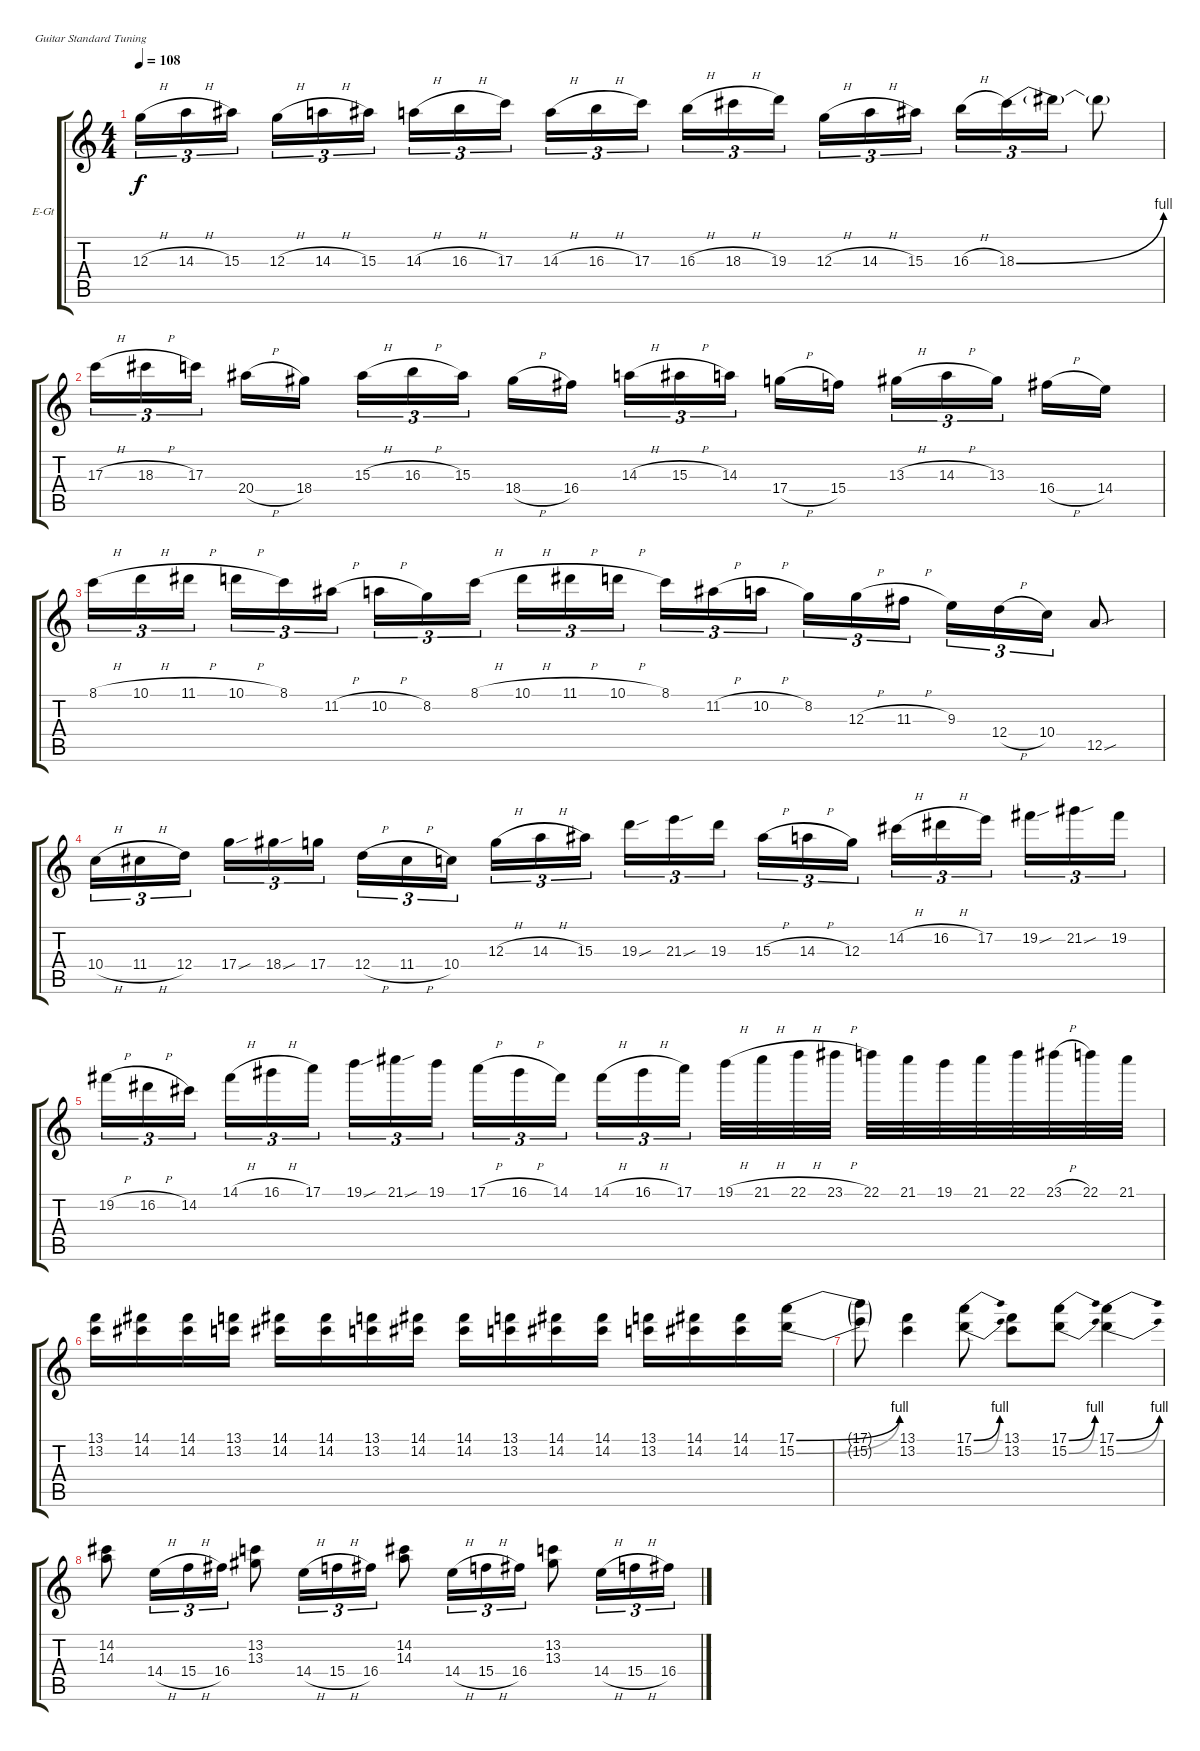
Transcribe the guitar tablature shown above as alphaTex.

\bracketExtendMode groupsimilarinstruments
\firstSystemTrackNameOrientation horizontal
\otherSystemsTrackNameOrientation horizontal
\track ("J5 Lead" "E-Gt") {instrument overdrivenguitar}
\staff {score tabs}
\tuning (E4 B3 G3 D3 A2 E2)
\ts (4 4)
\tempo 108
\clef g2
\ks c
12.3{h}.16{tu (3 2) dy f} 14.3{h}.16{tu (3 2)} 15.3.16{tu (3 2)} 12.3{h}.16{tu (3 2)} 14.3{h}.16{tu (3 2)} 15.3.16{tu (3 2)} 14.3{h}.16{tu (3 2)} 16.3{h}.16{tu (3 2)} 17.3.16{tu (3 2)} 14.3{h}.16{tu (3 2)} 16.3{h}.16{tu (3 2)} 17.3.16{tu (3 2)} 16.3{h}.16{tu (3 2)} 18.3{h}.16{tu (3 2)} 19.3.16{tu (3 2)} 12.3{h}.16{tu (3 2)} 14.3{h}.16{tu (3 2)} 15.3.16{tu (3 2)} 16.3{h}.16{tu (3 2)} 18.3{be (bend 0 0 15 4)}.16{tu (3 2)} 18.3{t}.16{tu (3 2)} 18.3{t}.8 |
17.3{h}.16{tu (3 2)} 18.3{h}.16{tu (3 2)} 17.3.16{tu (3 2)} 20.4{h}.16 18.4.16 15.3{h}.16{tu (3 2)} 16.3{h}.16{tu (3 2)} 15.3.16{tu (3 2)} 18.4{h}.16 16.4.16 14.3{h}.16{tu (3 2)} 15.3{h}.16{tu (3 2)} 14.3.16{tu (3 2)} 17.4{h}.16 15.4.16 13.3{h}.16{tu (3 2)} 14.3{h}.16{tu (3 2)} 13.3.16{tu (3 2)} 16.4{h}.16 14.4.16 |
8.1{h}.16{tu (3 2)} 10.1{h}.16{tu (3 2)} 11.1{h}.16{tu (3 2)} 10.1{h}.16{tu (3 2)} 8.1.16{tu (3 2)} 11.2{h}.16{tu (3 2)} 10.2{h}.16{tu (3 2)} 8.2.16{tu (3 2)} 8.1{h}.16{tu (3 2)} 10.1{h}.16{tu (3 2)} 11.1{h}.16{tu (3 2)} 10.1{h}.16{tu (3 2)} 8.1.16{tu (3 2)} 11.2{h}.16{tu (3 2)} 10.2{h}.16{tu (3 2)} 8.2.16{tu (3 2)} 12.3{h}.16{tu (3 2)} 11.3{h}.16{tu (3 2)} 9.3.16{tu (3 2)} 12.4{h}.16{tu (3 2)} 10.4.16{tu (3 2)} 12.5{sou}.8 |
10.4{h}.16{tu (3 2)} 11.4{h}.16{tu (3 2)} 12.4.16{tu (3 2)} 17.4{sou}.16{tu (3 2)} 18.4{sou}.16{tu (3 2)} 17.4.16{tu (3 2)} 12.4{h}.16{tu (3 2)} 11.4{h}.16{tu (3 2)} 10.4.16{tu (3 2)} 12.3{h}.16{tu (3 2)} 14.3{h}.16{tu (3 2)} 15.3.16{tu (3 2)} 19.3{sou}.16{tu (3 2)} 21.3{sou}.16{tu (3 2)} 19.3.16{tu (3 2)} 15.3{h}.16{tu (3 2)} 14.3{h}.16{tu (3 2)} 12.3.16{tu (3 2)} 14.2{h}.16{tu (3 2)} 16.2{h}.16{tu (3 2)} 17.2.16{tu (3 2)} 19.2{sou}.16{tu (3 2)} 21.2{sou}.16{tu (3 2)} 19.2.16{tu (3 2)} |
19.2{h}.16{tu (3 2)} 16.2{h}.16{tu (3 2)} 14.2.16{tu (3 2)} 14.1{h}.16{tu (3 2)} 16.1{h}.16{tu (3 2)} 17.1.16{tu (3 2)} 19.1{sou}.16{tu (3 2)} 21.1{sou}.16{tu (3 2)} 19.1.16{tu (3 2)} 17.1{h}.16{tu (3 2)} 16.1{h}.16{tu (3 2)} 14.1.16{tu (3 2)} 14.1{h}.16{tu (3 2)} 16.1{h}.16{tu (3 2)} 17.1.16{tu (3 2)} 19.1{h}.32 21.1{h}.32 22.1{h}.32 23.1{h}.32 22.1.32 21.1.32 19.1.32 21.1.32 22.1.32 23.1{h}.32 22.1.32 21.1.32 |
(13.2 13.1).16 (14.1 14.2).16 (14.2 14.1).16 (13.1 13.2).16 (14.2 14.1).16 (14.1 14.2).16 (13.2 13.1).16 (14.1 14.2).16 (14.2 14.1).16 (13.1 13.2).16 (14.2 14.1).16 (14.1 14.2).16 (13.2 13.1).16 (14.1 14.2).16 (14.1 14.2).16 (15.2{be (bend 0 0 15 4)} 17.1{be (bend 0 0 15 4)}).16 |
(17.1{t} 15.2{t}).8 (13.1 13.2).4 (17.1{be (bend 0 0 15 4)} 15.2{be (bend 0 0 15 4)}).8 (13.1 13.2).8 (17.1{be (bend 0 0 15 4)} 15.2{be (bend 0 0 15 4)}).8 (17.1{be (bend 0 0 15 4)} 15.2{be (bend 0 0 15 4)}).4 |
(14.2 14.3).8 14.4{h}.16{tu (3 2)} 15.4{h}.16{tu (3 2)} 16.4.16{tu (3 2)} (13.2 13.3).8 14.4{h}.16{tu (3 2)} 15.4{h}.16{tu (3 2)} 16.4.16{tu (3 2)} (14.3 14.2).8 14.4{h}.16{tu (3 2)} 15.4{h}.16{tu (3 2)} 16.4.16{tu (3 2)} (13.3 13.2).8 14.4{h}.16{tu (3 2)} 15.4{h}.16{tu (3 2)} 16.4.16{tu (3 2)}
